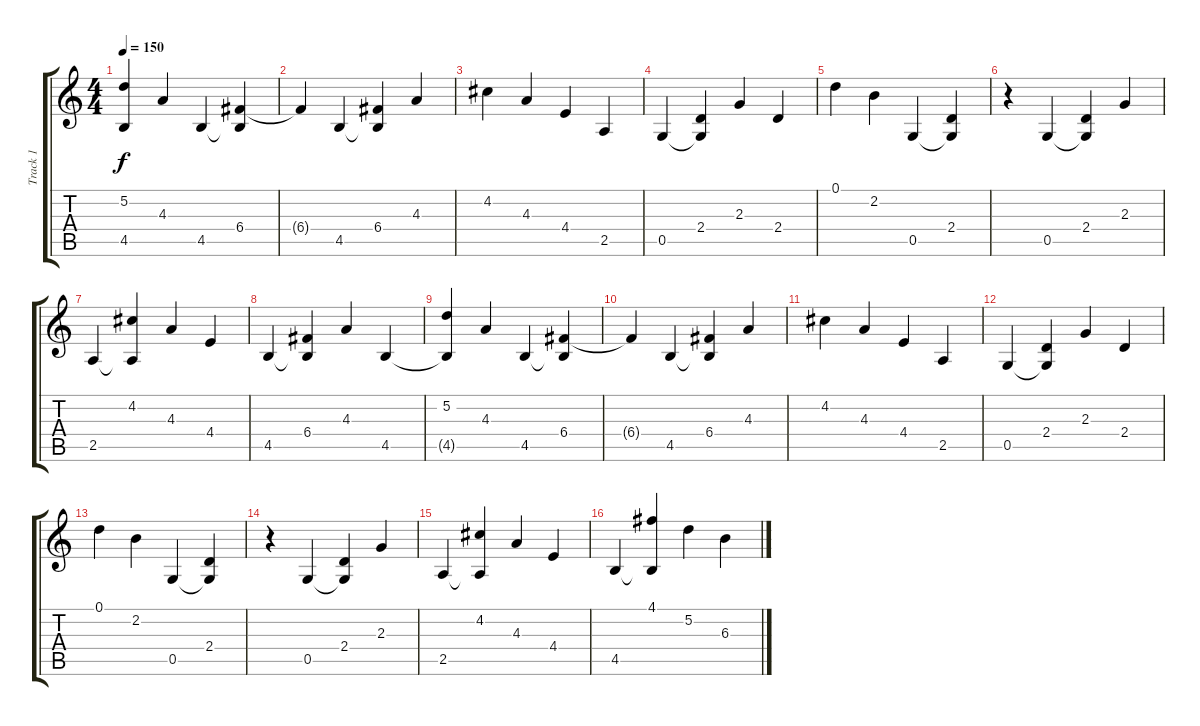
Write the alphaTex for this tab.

\track ("Track 1" "Track 1") {instrument electricguitarclean}
\staff {score tabs}
\tuning (D4 A3 F3 C3 G2 D2) {hide}
\ts (4 4)
\tempo 150
\clef g2
\ks c
(5.2 4.5{t}).4{dy f} 4.3.4 4.5.4 (6.4 4.5{t}).4 |
6.4{t}.4 4.5.4 (6.4 4.5{t}).4 4.3.4 |
4.2.4 4.3.4 4.4.4 2.5.4 |
0.5.4 (2.4 0.5{t}).4 2.3.4 2.4.4 |
0.1.4 2.2.4 0.5.4 (2.4 0.5{t}).4 |
r.4 0.5.4 (2.4 0.5{t}).4 2.3.4 |
2.5.4 (4.2 2.5{t}).4 4.3.4 4.4.4 |
4.5.4 (6.4 4.5{t}).4 4.3.4 4.5.4 |
(5.2 4.5{t}).4 4.3.4 4.5.4 (6.4 4.5{t}).4 |
6.4{t}.4 4.5.4 (6.4 4.5{t}).4 4.3.4 |
4.2.4 4.3.4 4.4.4 2.5.4 |
0.5.4 (2.4 0.5{t}).4 2.3.4 2.4.4 |
0.1.4 2.2.4 0.5.4 (2.4 0.5{t}).4 |
r.4 0.5.4 (2.4 0.5{t}).4 2.3.4 |
2.5.4 (4.2 2.5{t}).4 4.3.4 4.4.4 |
4.5.4 (4.1 4.5{t}).4 5.2.4 6.3.4
